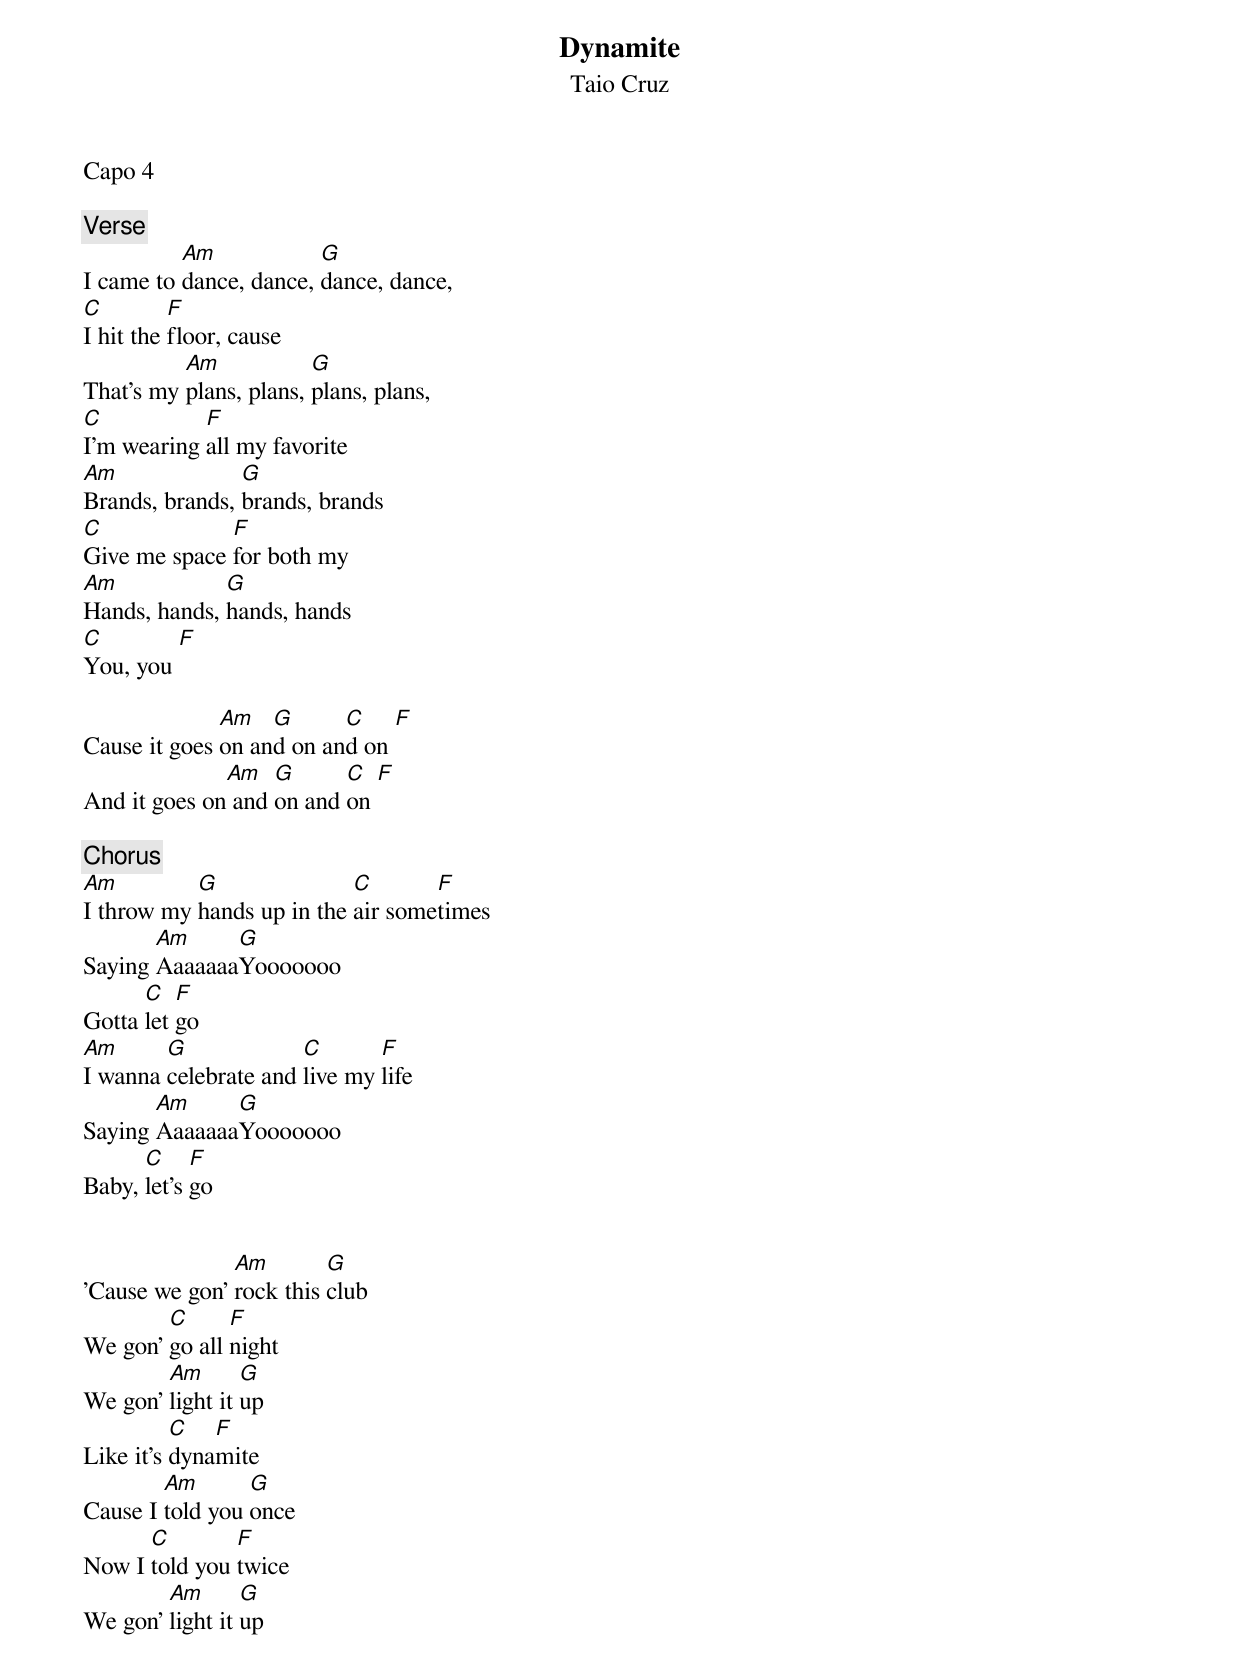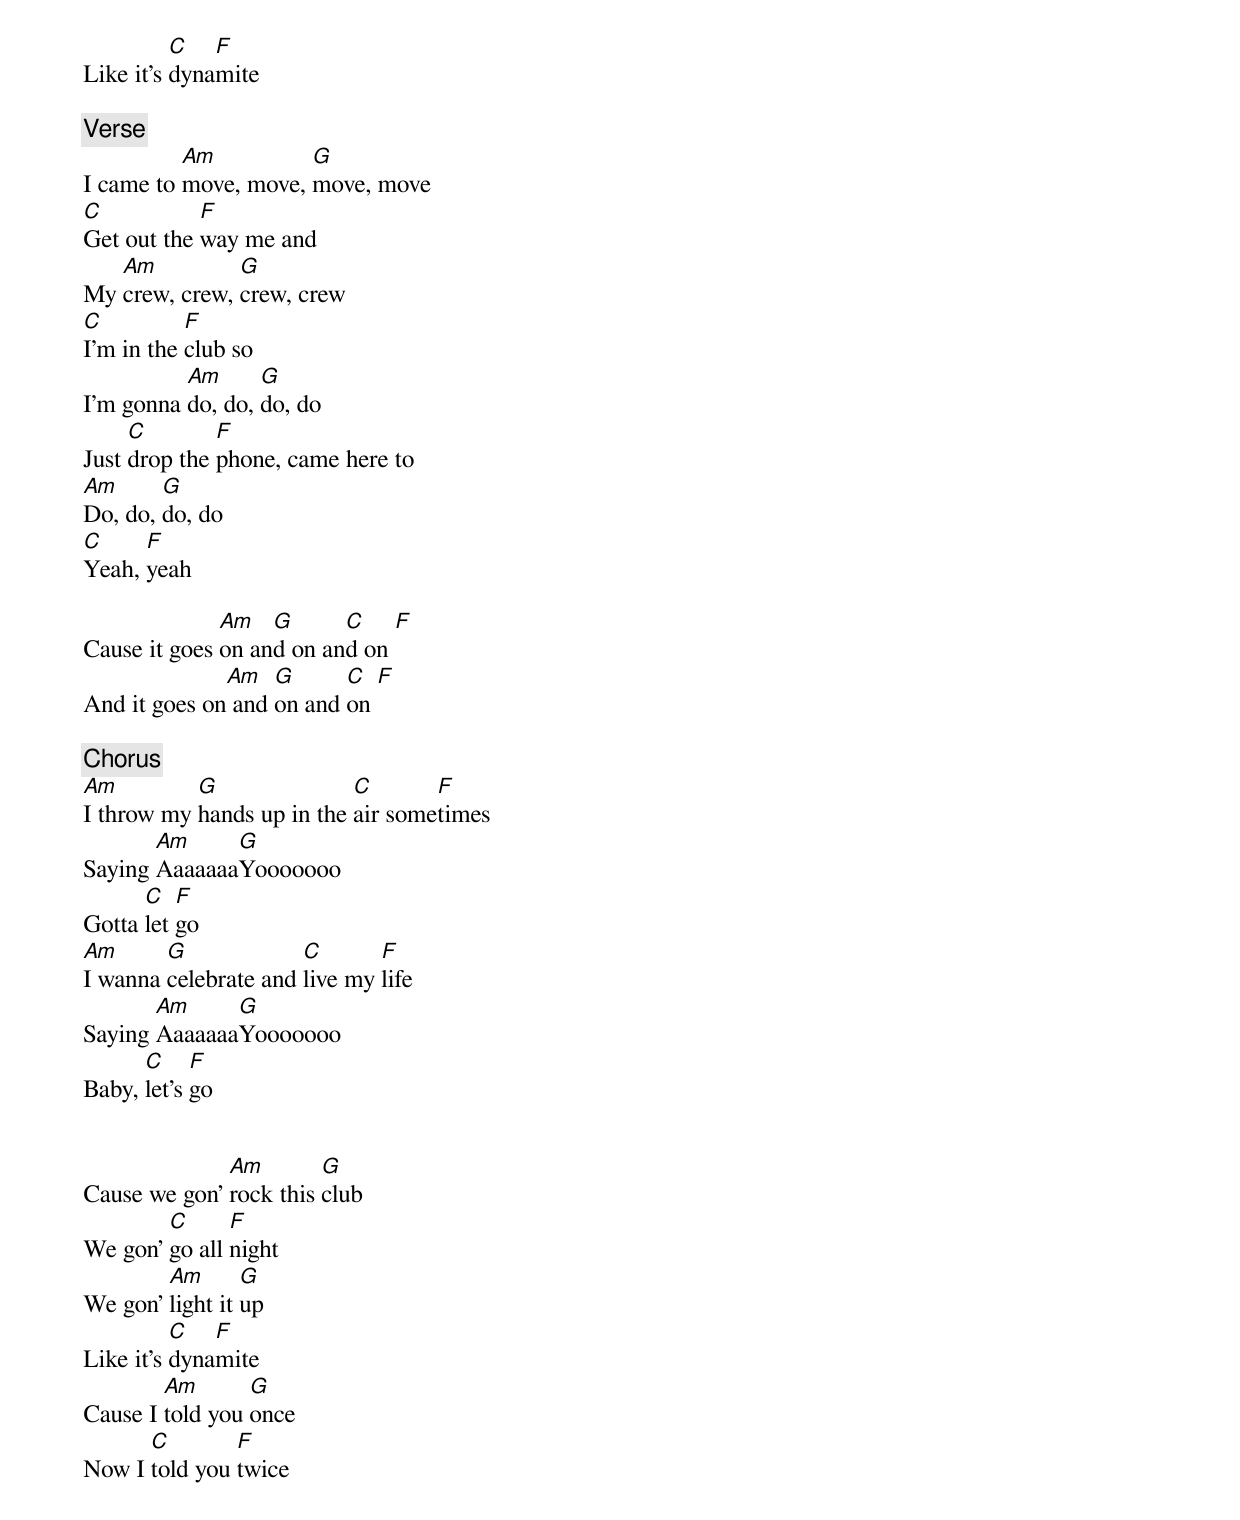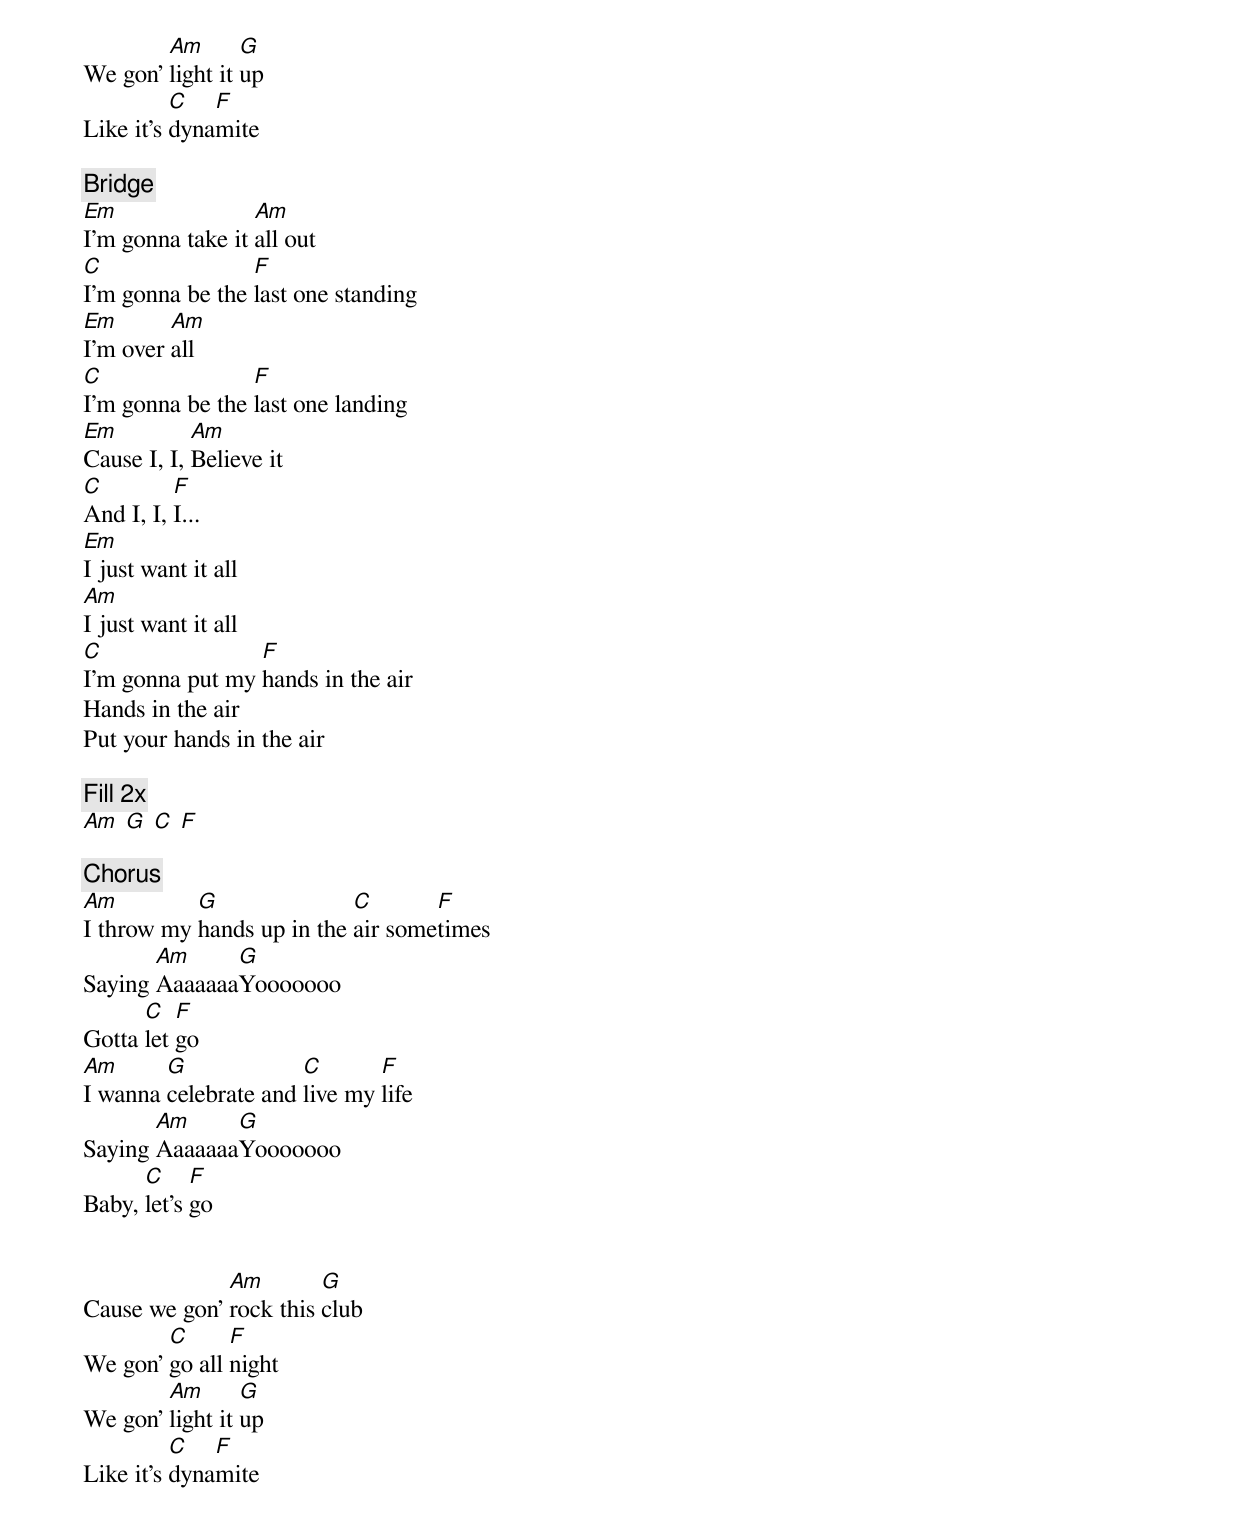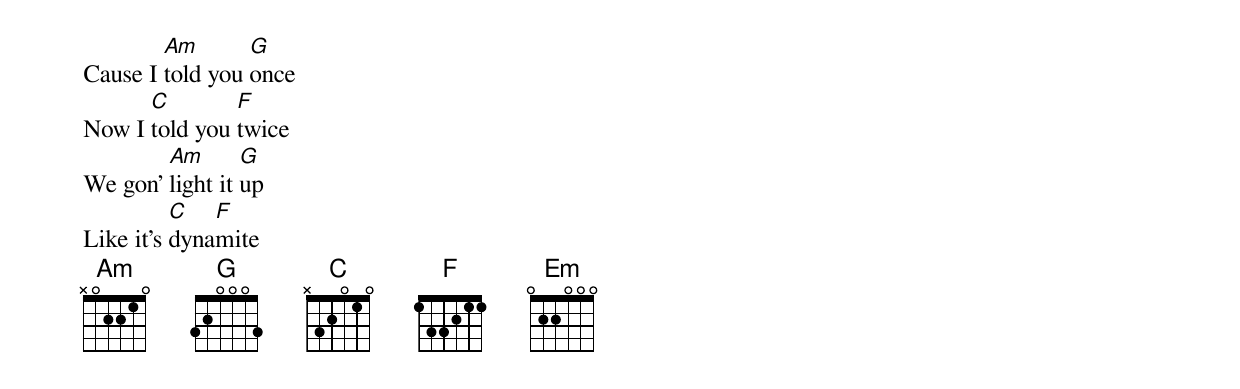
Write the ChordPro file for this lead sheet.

{title: Dynamite}
{subtitle: Taio Cruz}

Capo 4

{c:Verse}
I came to [Am]dance, dance, [G]dance, dance,
[C]I hit the [F]floor, cause
That's my [Am]plans, plans, [G]plans, plans,
[C]I'm wearing [F]all my favorite
[Am]Brands, brands, [G]brands, brands
[C]Give me space [F]for both my
[Am]Hands, hands, [G]hands, hands
[C]You, you [F]

Cause it goes [Am]on an[G]d on an[C]d on [F]
And it goes on[Am] and [G]on and [C]on [F]

{c:Chorus}
[Am]I throw my [G]hands up in the [C]air some[F]times
Saying [Am]Aaaaaaa[G]Yooooooo
Gotta [C]let [F]go
[Am]I wanna [G]celebrate and [C]live my [F]life
Saying [Am]Aaaaaaa[G]Yooooooo
Baby, [C]let's [F]go


'Cause we gon' [Am]rock this [G]club
We gon' [C]go all [F]night
We gon' [Am]light it [G]up
Like it's [C]dyna[F]mite
Cause I [Am]told you [G]once
Now I [C]told you [F]twice
We gon' [Am]light it [G]up
Like it's [C]dyna[F]mite

{c:Verse}
I came to [Am]move, move, [G]move, move
[C]Get out the [F]way me and
My [Am]crew, crew, [G]crew, crew
[C]I'm in the [F]club so
I'm gonna [Am]do, do, [G]do, do
Just [C]drop the [F]phone, came here to
[Am]Do, do, [G]do, do
[C]Yeah, [F]yeah

Cause it goes [Am]on an[G]d on an[C]d on [F]
And it goes on[Am] and [G]on and [C]on [F]

{c:Chorus}
[Am]I throw my [G]hands up in the [C]air some[F]times
Saying [Am]Aaaaaaa[G]Yooooooo
Gotta [C]let [F]go
[Am]I wanna [G]celebrate and [C]live my [F]life
Saying [Am]Aaaaaaa[G]Yooooooo
Baby, [C]let's [F]go


Cause we gon' [Am]rock this [G]club
We gon' [C]go all [F]night
We gon' [Am]light it [G]up
Like it's [C]dyna[F]mite
Cause I [Am]told you [G]once
Now I [C]told you [F]twice
We gon' [Am]light it [G]up
Like it's [C]dyna[F]mite

{c:Bridge}
[Em]I'm gonna take it [Am]all out
[C]I'm gonna be the [F]last one standing
[Em]I'm over [Am]all
[C]I'm gonna be the [F]last one landing
[Em]Cause I, I, [Am]Believe it
[C]And I, I, [F]I...
[Em]I just want it all
[Am]I just want it all
[C]I'm gonna put my [F]hands in the air
Hands in the air
Put your hands in the air

{c:Fill 2x}
[Am] [G] [C] [F]

{c:Chorus}
[Am]I throw my [G]hands up in the [C]air some[F]times
Saying [Am]Aaaaaaa[G]Yooooooo
Gotta [C]let [F]go
[Am]I wanna [G]celebrate and [C]live my [F]life
Saying [Am]Aaaaaaa[G]Yooooooo
Baby, [C]let's [F]go


Cause we gon' [Am]rock this [G]club
We gon' [C]go all [F]night
We gon' [Am]light it [G]up
Like it's [C]dyna[F]mite
Cause I [Am]told you [G]once
Now I [C]told you [F]twice
We gon' [Am]light it [G]up
Like it's [C]dyna[F]mite
